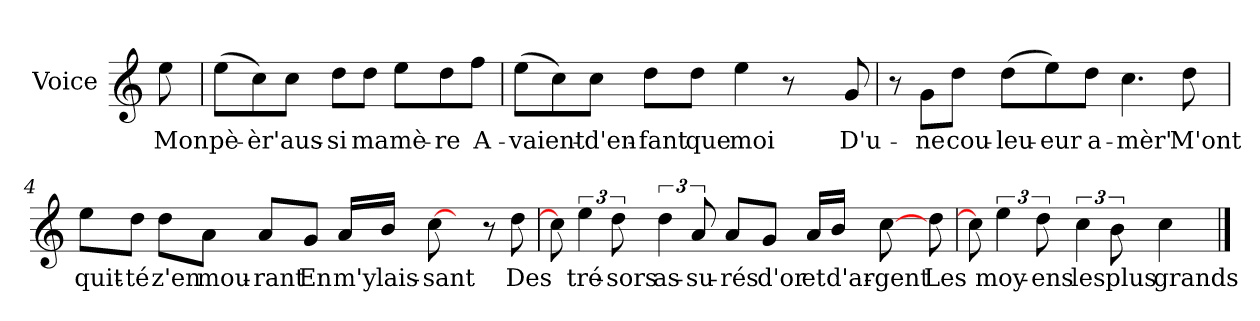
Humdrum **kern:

**kern	**text
*part1	*part1
*staff1	*staff1
*I"Voice	*
*I'V	*
*clefG2	*
*k[]	*
*C:	*
=	=
8ee\	Mon
=1	=1
(>8ee\L	pè-
8cc\)	-èr'
8cc\J	aus-
8dd\L	-si
8dd\J	ma
8ee\L	mè-
8dd\	-re
8ff\J	A-
=2	=2
(>8ee\L	-vaient-
8cc\)	.
8cc\J	-d'en-
8dd\L	-fant
8dd\J	que
4ee\	moi
8r	.
8ryy	.
8g/	D'u-
!!LO:LB:g=z
=3	=3
8r	.
8g\L	-ne
8dd\J	cou-
(>8dd\L	-leu-
8ee\)	-eur
8dd\J	a-
4.cc\	-mèr'
8dd\	M'ont
=4	=4
8ee\L	quit-
8dd\J	-té
8dd\L	z'en
8a\J	mou-
8a/L	-rant
8g/J	En
16a/LL	m'y
16b/JJ	lais-
[8cc\	-sant
8ryy	.
8r	.
8dd\	Des
!!LO:LB:g=z
=5	=5
8cc\]	.
6ee\	tré-
12dd\	-sors
6dd\	as-
12a/	-su-
8a/L	-rés
8g/J	d'or
16a/LL	et
16b/JJ	d'ar-
[8cc\	-gent
8dd\	Les
=6	=6
8cc\]	.
6ee\	moy-
12dd\	-ens
6cc\	les
12b\	plus
4cc\	grands
==	==
*-	*-
